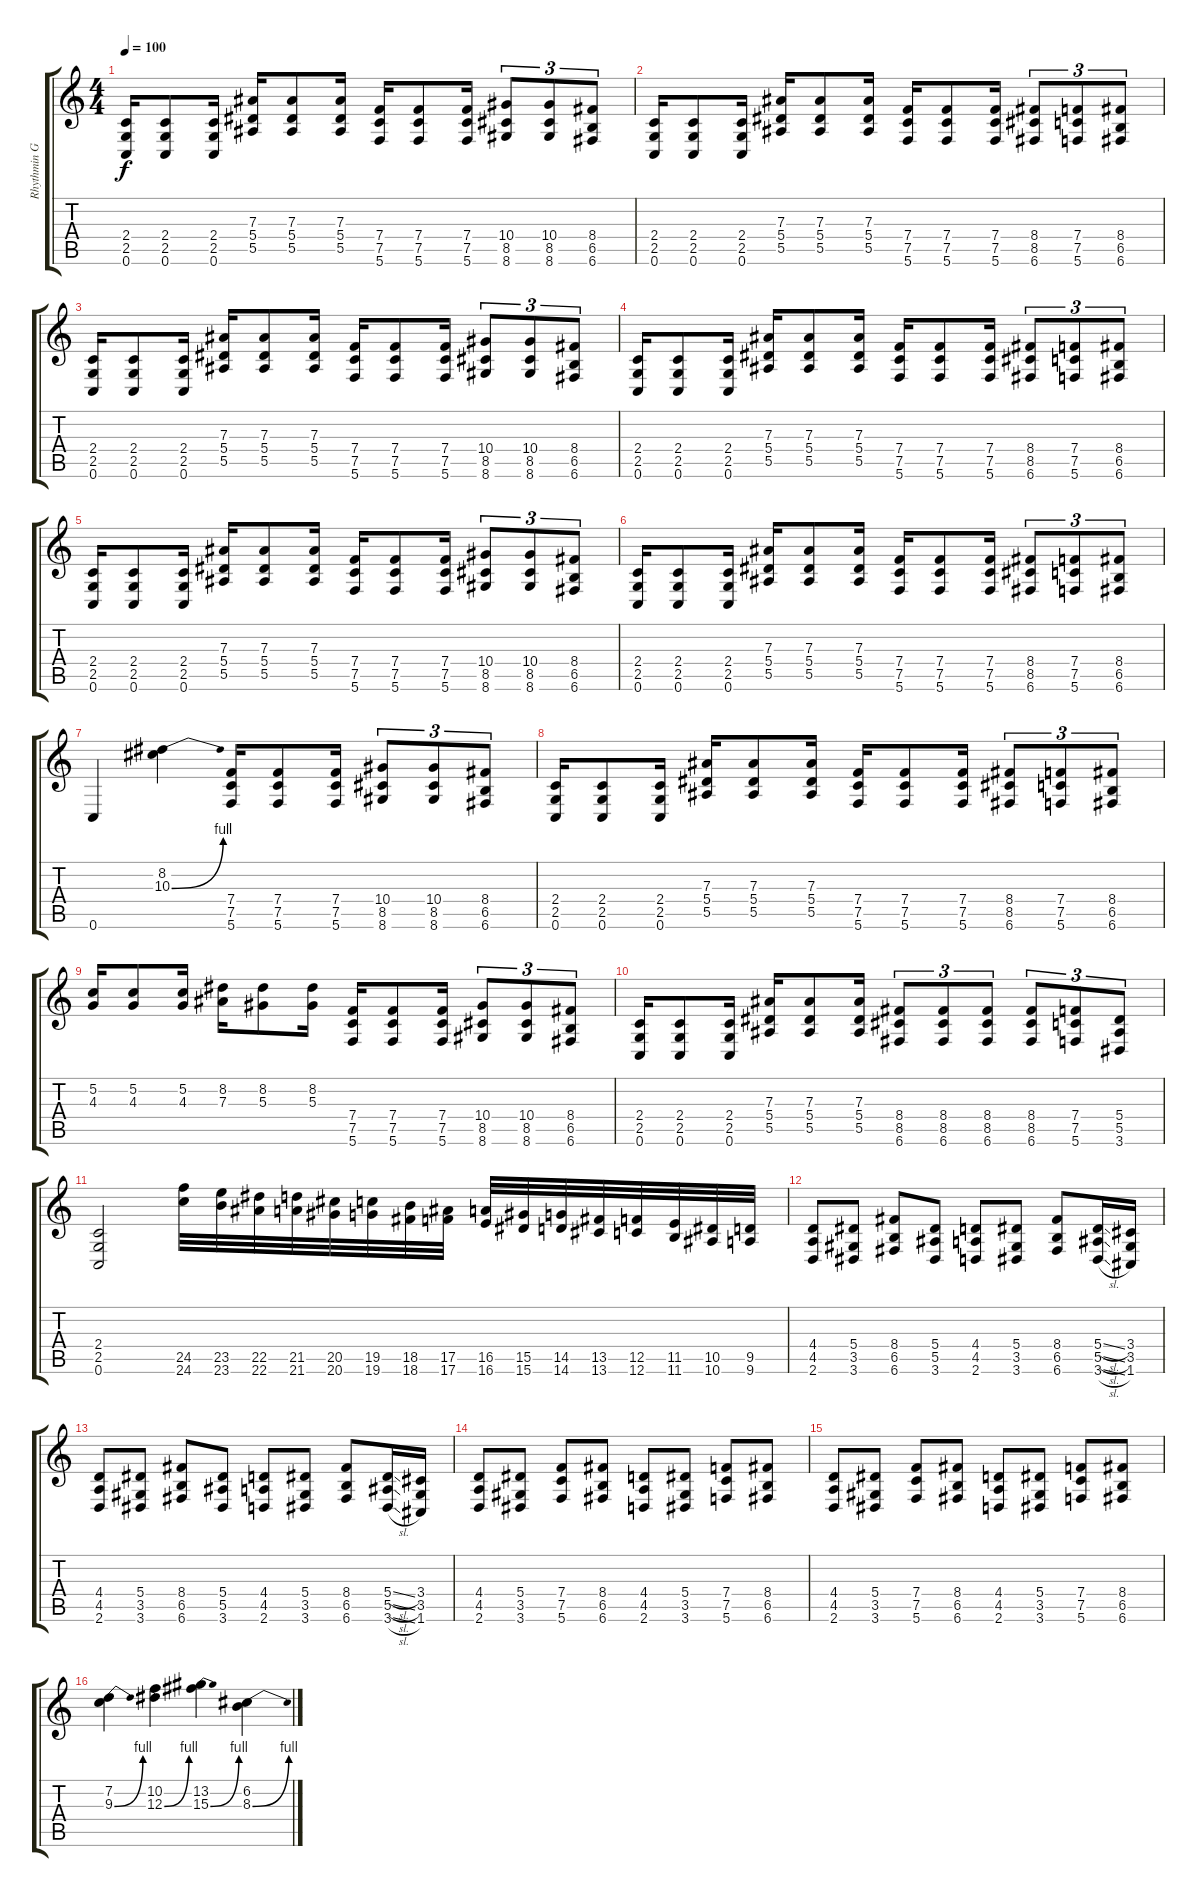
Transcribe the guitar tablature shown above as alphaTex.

\track ("Rhythmin Guitar #2" "Rhythmin G") {instrument distortionguitar}
\staff {score tabs}
\tuning (C4 G3 Eb3 Bb2 F2 C2) {hide}
\ts (4 4)
\tempo 100
\clef g2
\ks c
(2.4 2.5 0.6).16{dy f} (2.4 2.5 0.6).8 (2.4 2.5 0.6).16 (7.3 5.4 5.5).16 (7.3 5.4 5.5).8 (7.3 5.4 5.5).16 (7.4 7.5 5.6).16 (7.4 7.5 5.6).8 (7.4 7.5 5.6).16 (10.4 8.5 8.6).8{tu (3 2)} (10.4 8.5 8.6).8{tu (3 2)} (8.4 6.5 6.6).8{tu (3 2)} |
(2.4 2.5 0.6).16 (2.4 2.5 0.6).8 (2.4 2.5 0.6).16 (7.3 5.4 5.5).16 (7.3 5.4 5.5).8 (7.3 5.4 5.5).16 (7.4 7.5 5.6).16 (7.4 7.5 5.6).8 (7.4 7.5 5.6).16 (8.4 8.5 6.6).8{tu (3 2)} (7.4 7.5 5.6).8{tu (3 2)} (8.4 6.5 6.6).8{tu (3 2)} |
(2.4 2.5 0.6).16 (2.4 2.5 0.6).8 (2.4 2.5 0.6).16 (7.3 5.4 5.5).16 (7.3 5.4 5.5).8 (7.3 5.4 5.5).16 (7.4 7.5 5.6).16 (7.4 7.5 5.6).8 (7.4 7.5 5.6).16 (10.4 8.5 8.6).8{tu (3 2)} (10.4 8.5 8.6).8{tu (3 2)} (8.4 6.5 6.6).8{tu (3 2)} |
(2.4 2.5 0.6).16 (2.4 2.5 0.6).8 (2.4 2.5 0.6).16 (7.3 5.4 5.5).16 (7.3 5.4 5.5).8 (7.3 5.4 5.5).16 (7.4 7.5 5.6).16 (7.4 7.5 5.6).8 (7.4 7.5 5.6).16 (8.4 8.5 6.6).8{tu (3 2)} (7.4 7.5 5.6).8{tu (3 2)} (8.4 6.5 6.6).8{tu (3 2)} |
(2.4 2.5 0.6).16 (2.4 2.5 0.6).8 (2.4 2.5 0.6).16 (7.3 5.4 5.5).16 (7.3 5.4 5.5).8 (7.3 5.4 5.5).16 (7.4 7.5 5.6).16 (7.4 7.5 5.6).8 (7.4 7.5 5.6).16 (10.4 8.5 8.6).8{tu (3 2)} (10.4 8.5 8.6).8{tu (3 2)} (8.4 6.5 6.6).8{tu (3 2)} |
(2.4 2.5 0.6).16 (2.4 2.5 0.6).8 (2.4 2.5 0.6).16 (7.3 5.4 5.5).16 (7.3 5.4 5.5).8 (7.3 5.4 5.5).16 (7.4 7.5 5.6).16 (7.4 7.5 5.6).8 (7.4 7.5 5.6).16 (8.4 8.5 6.6).8{tu (3 2)} (7.4 7.5 5.6).8{tu (3 2)} (8.4 6.5 6.6).8{tu (3 2)} |
0.6.4 (8.2 10.3{be (bend 0 0 60 4)}).4 (7.4 7.5 5.6).16 (7.4 7.5 5.6).8 (7.4 7.5 5.6).16 (10.4 8.5 8.6).8{tu (3 2)} (10.4 8.5 8.6).8{tu (3 2)} (8.4 6.5 6.6).8{tu (3 2)} |
(2.4 2.5 0.6).16 (2.4 2.5 0.6).8 (2.4 2.5 0.6).16 (7.3 5.4 5.5).16 (7.3 5.4 5.5).8 (7.3 5.4 5.5).16 (7.4 7.5 5.6).16 (7.4 7.5 5.6).8 (7.4 7.5 5.6).16 (8.4 8.5 6.6).8{tu (3 2)} (7.4 7.5 5.6).8{tu (3 2)} (8.4 6.5 6.6).8{tu (3 2)} |
(5.2 4.3).16 (5.2 4.3).8 (5.2 4.3).16 (8.2 7.3).16 (8.2 5.3).8 (8.2 5.3).16 (7.4 7.5 5.6).16 (7.4 7.5 5.6).8 (7.4 7.5 5.6).16 (10.4 8.5 8.6).8{tu (3 2)} (10.4 8.5 8.6).8{tu (3 2)} (8.4 6.5 6.6).8{tu (3 2)} |
(2.4 2.5 0.6).16 (2.4 2.5 0.6).8 (2.4 2.5 0.6).16 (7.3 5.4 5.5).16 (7.3 5.4 5.5).8 (7.3 5.4 5.5).16 (8.4 8.5 6.6).8{tu (3 2)} (8.4 8.5 6.6).8{tu (3 2)} (8.4 8.5 6.6).8{tu (3 2)} (8.4 8.5 6.6).8{tu (3 2)} (7.4 7.5 5.6).8{tu (3 2)} (5.4 5.5 3.6).8{tu (3 2)} |
(2.4 2.5 0.6).2 (24.5 24.6).32{instrument guitarfretnoise} (23.5 23.6).32 (22.5 22.6).32 (21.5 21.6).32 (20.5 20.6).32 (19.5 19.6).32 (18.5 18.6).32 (17.5 17.6).32 (16.5 16.6).32 (15.5 15.6).32 (14.5 14.6).32 (13.5 13.6).32 (12.5 12.6).32 (11.5 11.6).32 (10.5 10.6).32 (9.5 9.6).32 |
(4.4 4.5 2.6).8{instrument distortionguitar} (5.4 3.5 3.6).8 (8.4 6.5 6.6).8 (5.4 5.5 3.6).8 (4.4 4.5 2.6).8 (5.4 3.5 3.6).8 (8.4 6.5 6.6).8 (5.4{sl} 5.5{sl} 3.6{sl}).16 (3.4 3.5 1.6).16 |
(4.4 4.5 2.6).8 (5.4 3.5 3.6).8 (8.4 6.5 6.6).8 (5.4 5.5 3.6).8 (4.4 4.5 2.6).8 (5.4 3.5 3.6).8 (8.4 6.5 6.6).8 (5.4{sl} 5.5{sl} 3.6{sl}).16 (3.4 3.5 1.6).16 |
(4.4 4.5 2.6).8 (5.4 3.5 3.6).8 (7.4 7.5 5.6).8 (8.4 6.5 6.6).8 (4.4 4.5 2.6).8 (5.4 3.5 3.6).8 (7.4 7.5 5.6).8 (8.4 6.5 6.6).8 |
(4.4 4.5 2.6).8 (5.4 3.5 3.6).8 (7.4 7.5 5.6).8 (8.4 6.5 6.6).8 (4.4 4.5 2.6).8 (5.4 3.5 3.6).8 (7.4 7.5 5.6).8 (8.4 6.5 6.6).8 |
(7.2 9.3{be (bend 0 0 60 4)}).4 (10.2 12.3{be (bend 0 0 60 4)}).4 (13.2 15.3{be (bend 0 0 60 4)}).4 (6.2 8.3{be (bend 0 0 60 4)}).4
